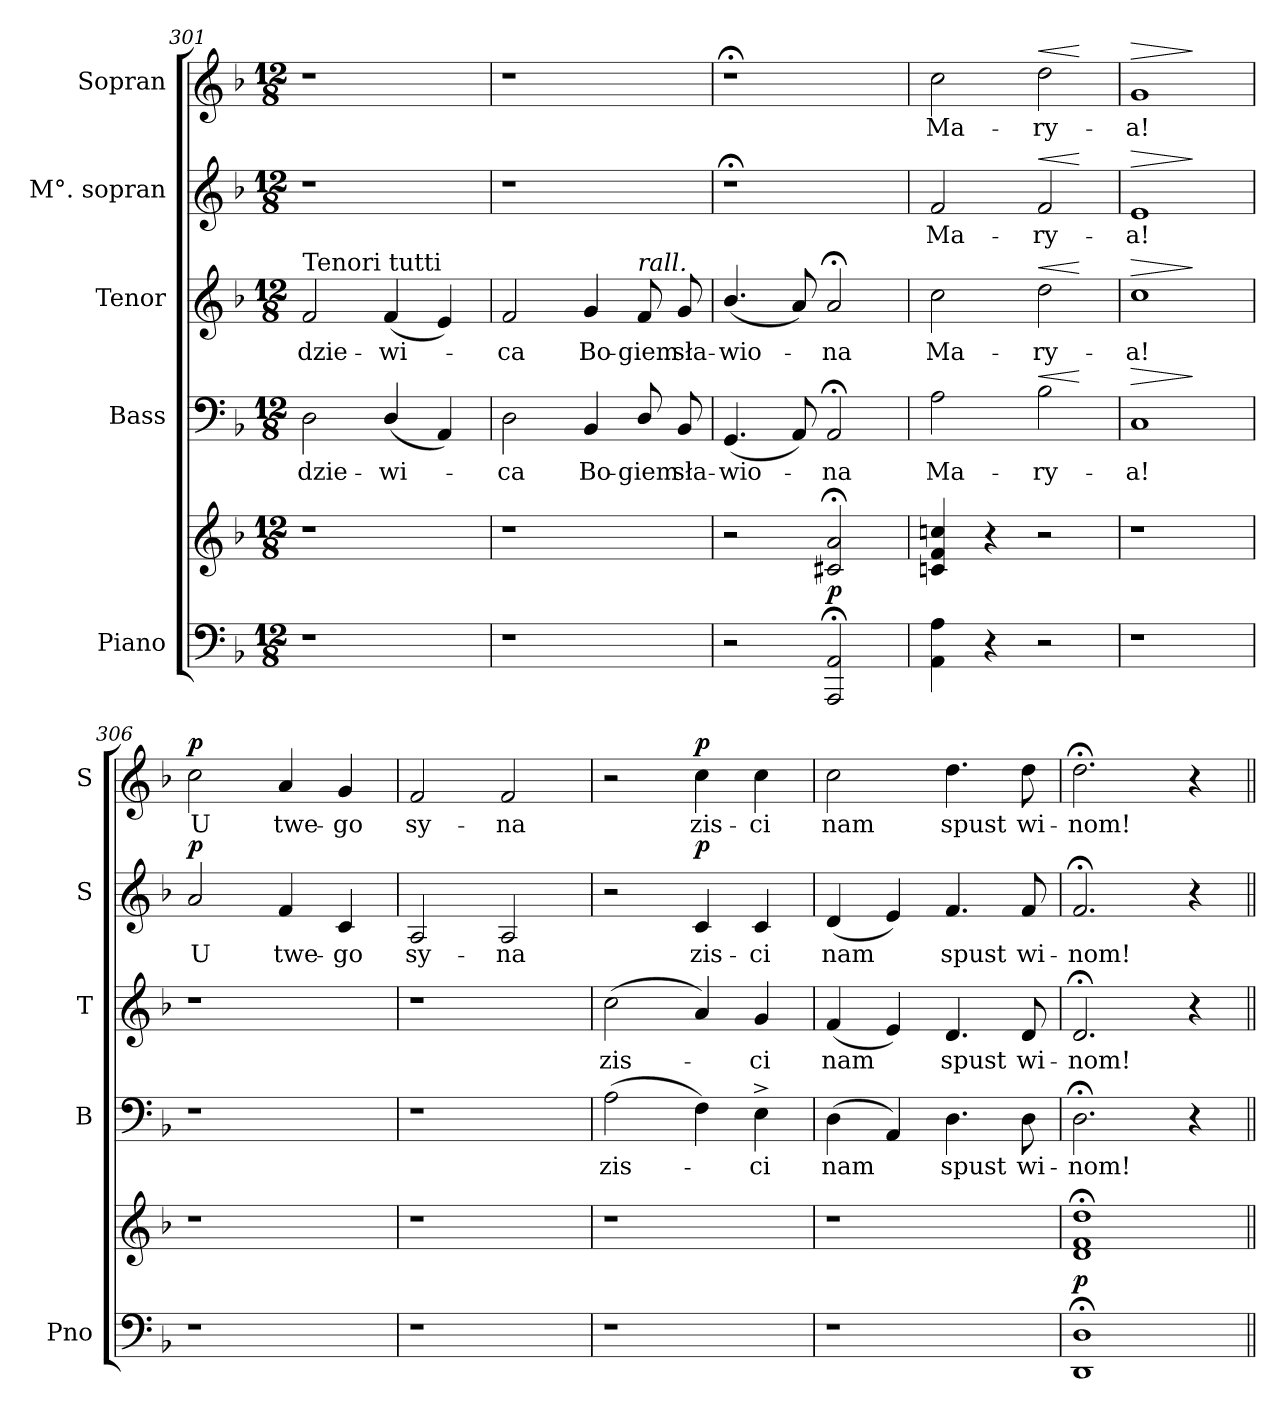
**kern	**kern	**dynam	**kern	**text	**dynam	**kern	**text	**dynam	**kern	**text	**dynam	**kern	**text	**dynam
*part5	*part5	*part5	*part4	*part4	*part4	*part3	*part3	*part3	*part2	*part2	*part2	*part1	*part1	*part1
*staff6	*staff5	*staff5/6	*staff4	*staff4	*staff4	*staff3	*staff3	*staff3	*staff2	*staff2	*staff2	*staff1	*staff1	*staff1
*I"Piano	*	*	*I"Bass	*	*	*I"Tenor	*	*	*I"M°. sopran	*	*	*I"Sopran	*	*
*I'Pno	*	*	*I'B	*	*	*I'T	*	*	*I'S	*	*	*I'S	*	*
*clefF4	*clefG2	*	*clefF4	*	*	*clefG2	*	*	*clefG2	*	*	*clefG2	*	*
*	*	*	*	*	*	*ITrd8c12	*	*	*	*	*	*	*	*
*k[b-]	*k[b-]	*	*k[b-]	*	*	*k[b-]	*	*	*k[b-]	*	*	*k[b-]	*	*
*d:	*d:	*	*d:	*	*	*d:	*	*	*d:	*	*	*d:	*	*
*M12/8	*M12/8	*	*M12/8	*	*	*M12/8	*	*	*M12/8	*	*	*M12/8	*	*
=301	=301	=301	=301	=301	=301	=301	=301	=301	=301	=301	=301	=301	=301	=301
!	!	!	!	!	!	!LO:TX:a:t=Tenori tutti	!	!	!	!	!	!	!	!
1r	1r	.	2D\	dzie-	.	2F/	dzie-	.	1r	.	.	1r	.	.
.	.	.	(4D/	-wi-	.	(4F/	-wi-	.	.	.	.	.	.	.
.	.	.	4AA/)	.	.	4E/)	.	.	.	.	.	.	.	.
=302	=302	=302	=302	=302	=302	=302	=302	=302	=302	=302	=302	=302	=302	=302
1r	1r	.	2D\	-ca	.	2F/	-ca	.	1r	.	.	1r	.	.
.	.	.	4BB-/	Bo-	.	4G/	Bo-	.	.	.	.	.	.	.
!	!	!	!	!	!	!LO:TX:a:i:t=rall.	!	!	!	!	!	!	!	!
.	.	.	8D/	-giem	.	8F/	-giem	.	.	.	.	.	.	.
.	.	.	8BB-/	sła-	.	8G/	sła-	.	.	.	.	.	.	.
=303	=303	=303	=303	=303	=303	=303	=303	=303	=303	=303	=303	=303	=303	=303
2r	2r	.	(4.GG/	-wio-	.	(4.B-/	-wio-	.	1r;<	.	.	1r;<	.	.
.	.	.	8AA/)	.	.	8A/)	.	.	.	.	.	.	.	.
2AAA;</ 2AA;</	2c#X;</ 2a;</	p	2AA;</	-na	.	2A;</	-na	.	.	.	.	.	.	.
=304	=304	=304	=304	=304	=304	=304	=304	=304	=304	=304	=304	=304	=304	=304
4AA\ 4A\	4cn/ 4f/ 4ccn/	.	2A\	Ma-	.	2c\	Ma-	.	2f/	Ma-	.	2cc\	Ma-	.
4r	4r	.	.	.	.	.	.	.	.	.	.	.	.	.
!	!	!	!	!	!LO:HP:a	!	!	!LO:HP:a	!	!	!LO:HP:a	!	!	!LO:HP:a
2r	2r	.	2B-\	-ry-	<	2d\	-ry-	<	2f/	-ry-	<	2dd\	-ry-	<
.	.	.	.	.	[	.	.	[	.	.	[	.	.	[
=305	=305	=305	=305	=305	=305	=305	=305	=305	=305	=305	=305	=305	=305	=305
!	!	!	!	!	!LO:HP:a	!	!	!LO:HP:a	!	!	!LO:HP:a	!	!	!LO:HP:a
1r	1r	.	1C	-a!	>	1c	-a!	>	1e	-a!	>	1g	-a!	>
.	.	.	.	.	]	.	.	]	.	.	]	.	.	]
=306	=306	=306	=306	=306	=306	=306	=306	=306	=306	=306	=306	=306	=306	=306
!	!	!	!	!	!	!	!	!	!	!	!LO:DY:a	!	!	!LO:DY:a
1r	1r	.	1r	.	.	1r	.	.	2a/	U	p	2cc\	U	p
.	.	.	.	.	.	.	.	.	4f/	twe-	.	4a/	twe-	.
.	.	.	.	.	.	.	.	.	4c/	-go	.	4g/	-go	.
=307	=307	=307	=307	=307	=307	=307	=307	=307	=307	=307	=307	=307	=307	=307
1r	1r	.	1r	.	.	1r	.	.	2A/	sy-	.	2f/	sy-	.
.	.	.	.	.	.	.	.	.	2A/	-na	.	2f/	-na	.
=308	=308	=308	=308	=308	=308	=308	=308	=308	=308	=308	=308	=308	=308	=308
1r	1r	.	(2A\	zis-	.	(2c\	zis-	.	2r	.	.	2r	.	.
!	!	!	!	!	!	!	!	!	!	!	!LO:DY:a	!	!	!LO:DY:a
.	.	.	4F\)	.	.	4A/)	.	.	4c/	zis-	p	4cc\	zis-	p
.	.	.	4E^\	-ci	.	4G/	-ci	.	4c/	-ci	.	4cc\	-ci	.
=309	=309	=309	=309	=309	=309	=309	=309	=309	=309	=309	=309	=309	=309	=309
1r	1r	.	(4D\	nam	.	(4F/	nam	.	(4d/	nam	.	2cc\	nam	.
.	.	.	4AA/)	.	.	4E/)	.	.	4e/)	.	.	.	.	.
.	.	.	4.D\	spust	.	4.D/	spust	.	4.f/	spust	.	4.dd\	spust	.
.	.	.	8D\	wi-	.	8D/	wi-	.	8f/	wi-	.	8dd\	wi-	.
=310	=310	=310	=310	=310	=310	=310	=310	=310	=310	=310	=310	=310	=310	=310
1DD;< 1D;<	1d;< 1f;< 1dd;<	p	2.D;<\	-nom!	.	2.D;</	-nom!	.	2.f;</	-nom!	.	2.dd;<\	-nom!	.
.	.	.	4r	.	.	4r	.	.	4r	.	.	4r	.	.
=||	=||	=||	=||	=||	=||	=||	=||	=||	=||	=||	=||	=||	=||	=||
*-	*-	*-	*-	*-	*-	*-	*-	*-	*-	*-	*-	*-	*-	*-
